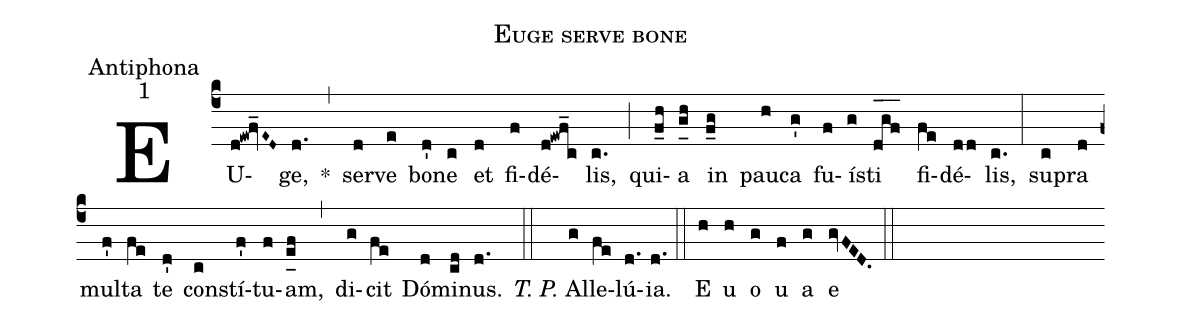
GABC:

name:Euge serve bone;
office-part:Antiphona;
mode:1;
%%
(c4) EU(d!ew!fv_E~D~)ge,(d.) *(,) ser(d)ve(e) bo(d')ne(c) et(d) fi(f)dé(d!ewf_c)lis,(c.) (;) qui(f_h)a(g_[uh:l]h) in(f_g) pau(h)ca(g') fu(f)í(g)sti(d_[oh:h]g_[oh:h]f_[oh:h]) fi(fe)dé(dd)lis,(c.) (:) su(c)pra(d) mul(f')ta(fe) te(d') con(c)stí(f')tu(f)am,(e_[uh:l]f) (,) di(g)cit(fe) Dó(d)mi(cd)nus.(d.) (::) <i>T. P.</i> Al(g)le(fe)lú(d.){ia}.(d.) (::) E(h) u(h) o(g) u(f) a(g) e(gvFED.) (::)
